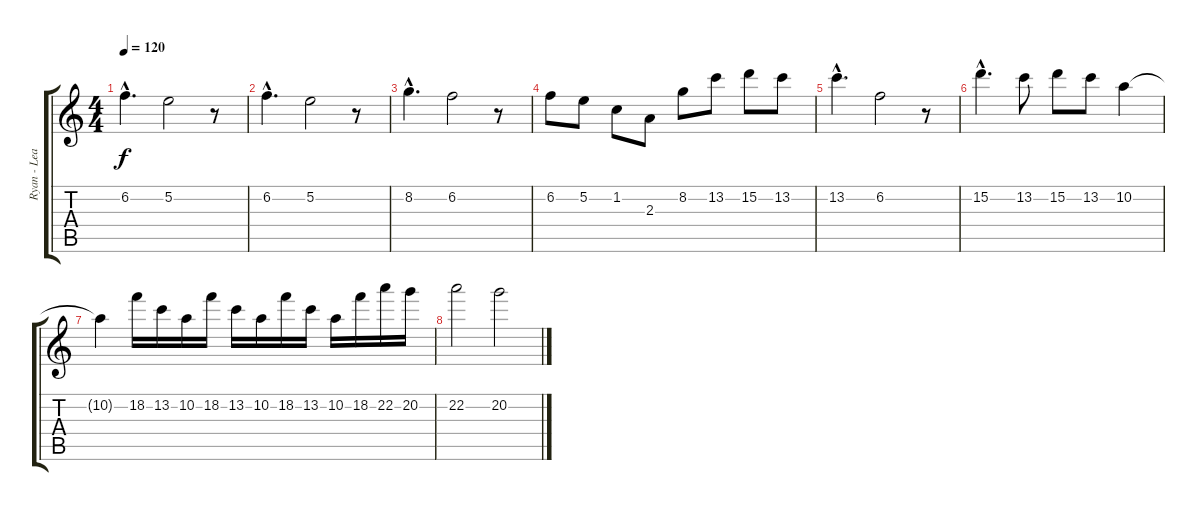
\track ("Ryan - Lead Guitar" "Ryan - Lea") {instrument distortionguitar}
\staff {score tabs}
\tuning (E4 B3 G3 D3 A2 E2) {hide}
\ts (4 4)
\tempo 120
\clef g2
\ks c
6.2{hac}.4{d dy f volume 16} 5.2.2 r.8 |
6.2{hac}.4{d} 5.2.2 r.8 |
8.2{hac}.4{d} 6.2.2 r.8 |
6.2.8 5.2.8 1.2.8 2.3.8 8.2.8 13.2.8 15.2.8 13.2.8 |
13.2{hac}.4{d} 6.2.2 r.8 |
15.2{hac}.4{d} 13.2.8 15.2.8 13.2.8 10.2.4 |
10.2{t}.4 18.2.16 13.2.16 10.2.16 18.2.16 13.2.16 10.2.16 18.2.16 13.2.16 10.2.16 18.2.16 22.2.16 20.2.16 |
22.2.2 20.2.2
